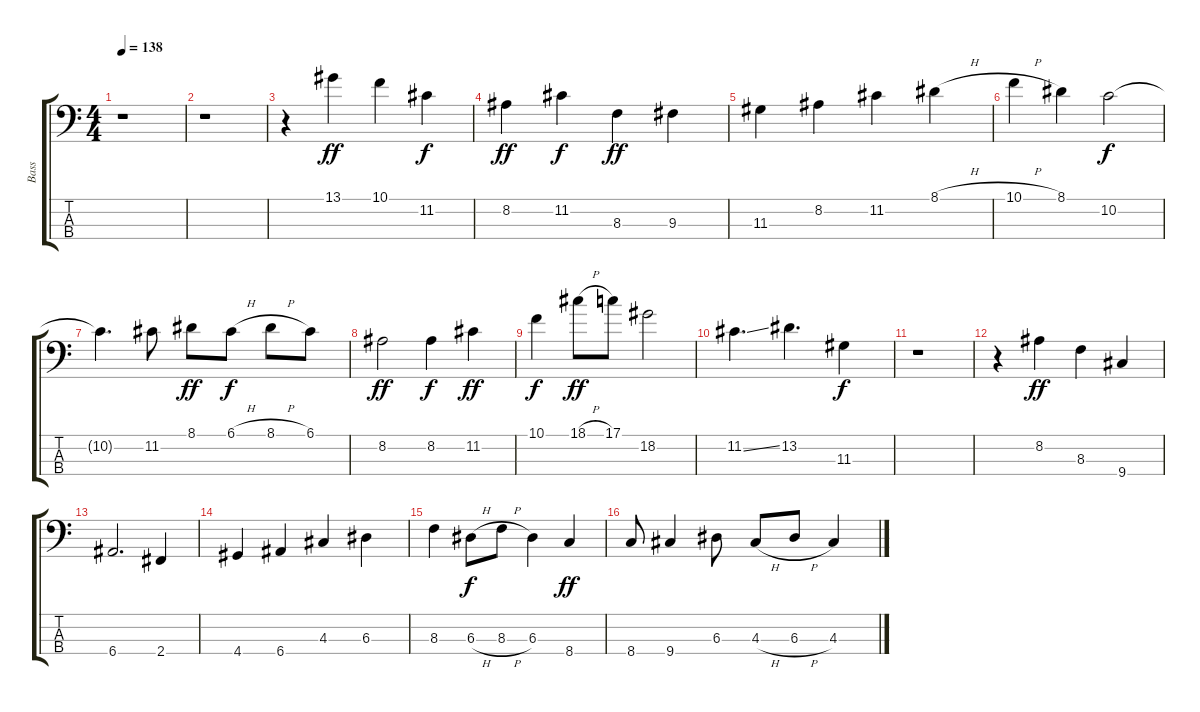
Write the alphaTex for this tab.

\track ("Bass" "Bass") {instrument fretlessbass}
\staff {score tabs}
\tuning (G2 D2 A1 E1) {hide}
\ts (4 4)
\tempo 138
\clef f4
\ks c
r.1{dy f} |
r.1 |
r.4 13.1.4{dy ff} 10.1.4 11.2.4{dy f} |
8.2.4{dy ff} 11.2.4{dy f} 8.3.4{dy ff} 9.3.4 |
11.3.4 8.2.4 11.2.4 8.1{h}.4 |
10.1{h}.4 8.1.4 10.2.2{dy f} |
10.2{t}.4{d} 11.2.8 8.1.8{dy ff} 6.1{h}.8{dy f} 8.1{h}.8 6.1.8 |
8.2.2{dy ff} 8.2.4{dy f} 11.2.4{dy ff} |
10.1.4{dy f} 18.1{h}.8{dy ff} 17.1.8 18.2.2 |
11.2{ss}.4{d} 13.2.4{d} 11.3.4{dy f} |
r.1 |
r.4 8.2.4{dy ff} 8.3.4 9.4.4 |
6.4.2{d} 2.4.4 |
4.4.4 6.4.4 4.3.4 6.3.4 |
8.3.4 6.3{h}.8{dy f} 8.3{h}.8 6.3.4 8.4.4{dy ff} |
8.4.8 9.4.4 6.3.8 4.3{h}.8 6.3{h}.8 4.3.4
